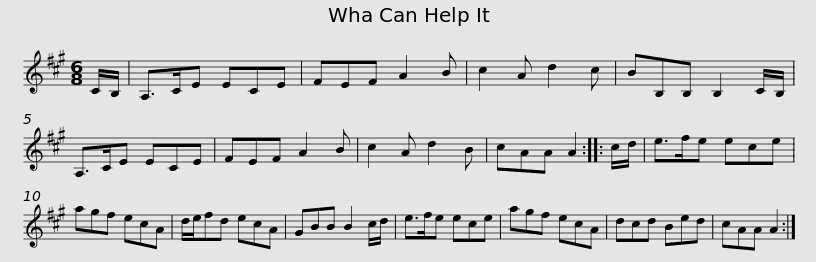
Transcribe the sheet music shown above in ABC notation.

X:1
L:1/8
M:6/8
I:linebreak $
K:A
V:1 treble
V:1
 C/B,/ | A,>CE ECE | FEF A2 B | c2 A d2 c | BB,B, B,2 C/B,/ | %5
 A,>CE ECE | FEF A2 B | c2 A d2 B |$ cAA A2 :: c/d/ | %10
 e>fe ece | agf ecA | d/e/fd ecA | GBB B2 c/d/ | e>fe ece |$ %15
 agf ecA | dcd Bed | cAA A2 :| %18
